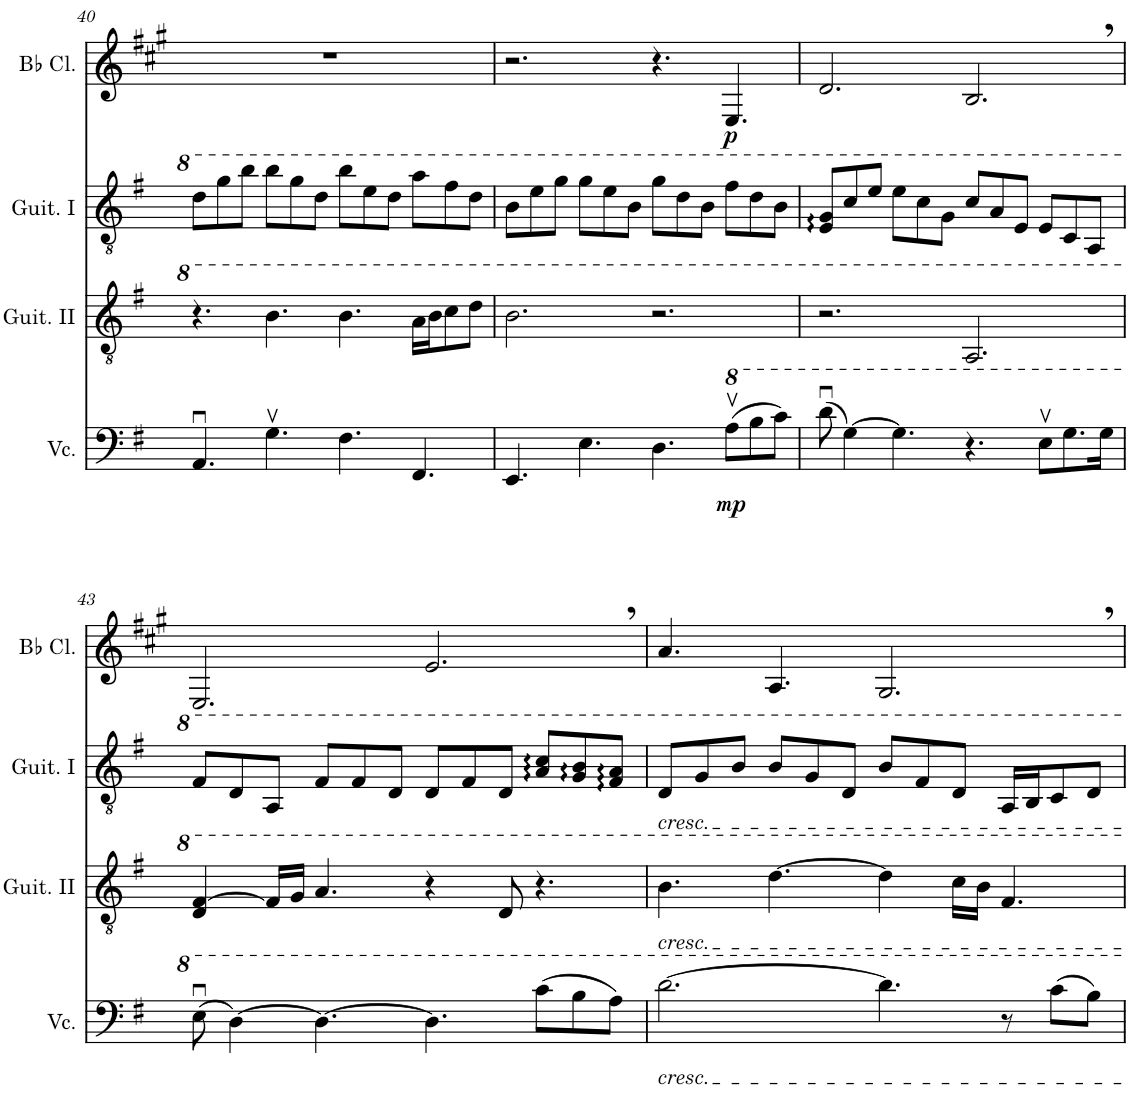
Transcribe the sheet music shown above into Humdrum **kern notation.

**kern	**dynam	**kern	**kern	**kern	**dynam
*part4	*part4	*part3	*part2	*part1	*part1
*staff4	*staff4	*staff3	*staff2	*staff1	*staff1
*I"Violoncello	*	*I"Classical Guitar II	*I"Classical Guitar I	*I"Bb Clarinet	*
*I'Vc.	*	*I'Guit. II	*I'Guit. I	*I'Bb Cl.	*
!!LO:PB:g=z
*clefF4	*	*clefGv2	*clefGv2	*clefG2	*
*	*	*	*	*Trd1c2	*
*k[f#]	*	*k[f#]	*k[f#]	*k[f#c#g#]	*
*M12/8	*	*M12/8	*M12/8	*M12/8	*
=40	=40	=40	=40	=40	=40
4.AAu/	.	4.r	8dd\L	1.r	.
.	.	.	8gg\	.	.
.	.	.	8bb\J	.	.
4.Gv\	.	4.b\	8bb\L	.	.
.	.	.	8gg\	.	.
.	.	.	8dd\J	.	.
4.F#\	.	4.b\	8bb\L	.	.
.	.	.	8ee\	.	.
.	.	.	8dd\J	.	.
4.FF#/	.	16a\LL	8aa\L	.	.
.	.	16b\J	.	.	.
.	.	8cc\	8ff#\	.	.
.	.	8dd\J	8dd\J	.	.
=41	=41	=41	=41	=41	=41
4.EE/	.	2.b\	8b\L	2.r	.
.	.	.	8ee\	.	.
.	.	.	8gg\J	.	.
4.E\	.	.	8gg\L	.	.
.	.	.	8ee\	.	.
.	.	.	8b\J	.	.
4.D\	.	2.r	8gg\L	4.r	.
.	.	.	8dd\	.	.
.	.	.	8b\J	.	.
!	!LO:DY:b	!	!	!	!LO:DY:b
(8av\L	mp	.	8ff#\L	4.E/	p
8b\	.	.	8dd\	.	.
8cc\J)	.	.	8b\J	.	.
=42	=42	=42	=42	=42	=42
(8ddu\	.	2.r	8e/ 8g/L	2.d/	.
[4g\)	.	.	8cc/	.	.
.	.	.	8ee/J	.	.
4.g\]	.	.	8ee\L	.	.
.	.	.	8cc\	.	.
.	.	.	8g\J	.	.
4.r	.	2.A/	8cc/L	2.B,/	.
.	.	.	8a/	.	.
.	.	.	8e/J	.	.
8ev\L	.	.	8e/L	.	.
8.g\	.	.	8c/	.	.
.	.	.	8A/J	.	.
16g\Jk	.	.	.	.	.
!!LO:LB:g=z
=43	=43	=43	=43	=43	=43
(8eu\	.	4d/ [4f#/	8f#/L	2.E/	.
[4d\)	.	.	8d/	.	.
.	.	16f#/LL]	8A/J	.	.
.	.	16g/JJ	.	.	.
4.d\_	.	4.a/	8f#/L	.	.
.	.	.	8f#/	.	.
.	.	.	8d/J	.	.
4.d\]	.	4r	8d/L	2.e,/	.
.	.	.	8f#/	.	.
.	.	8d/	8d/J	.	.
(8cc\L	.	4.r	8a/ 8cc/L	.	.
8b\	.	.	8g/ 8b/	.	.
8a\J)	.	.	8f#/ 8a/J	.	.
=44	=44	=44	=44	=44	=44
!	!	!	!LO:TX:b:i:t=cresc.	!	!
!	!	!LO:TX:b:i:t=cresc.	!	!	!
!LO:TX:b:i:t=cresc.	!	!	!	!	!
[2.dd\	.	4.b\	8d/L	4.a/	.
.	.	.	8g/	.	.
.	.	.	8b/J	.	.
.	.	[4.dd\	8b/L	4.A/	.
.	.	.	8g/	.	.
.	.	.	8d/J	.	.
4.dd\]	.	4dd\]	8b/L	2.G#,/	.
.	.	.	8f#/	.	.
.	.	16cc\LL	8d/J	.	.
.	.	16b\JJ	.	.	.
8r	.	4.f#/	16A/LL	.	.
.	.	.	16B/J	.	.
(8cc\L	.	.	8c/	.	.
8b\J)	.	.	8d/J	.	.
=	=	=	=	=	=
*-	*-	*-	*-	*-	*-
